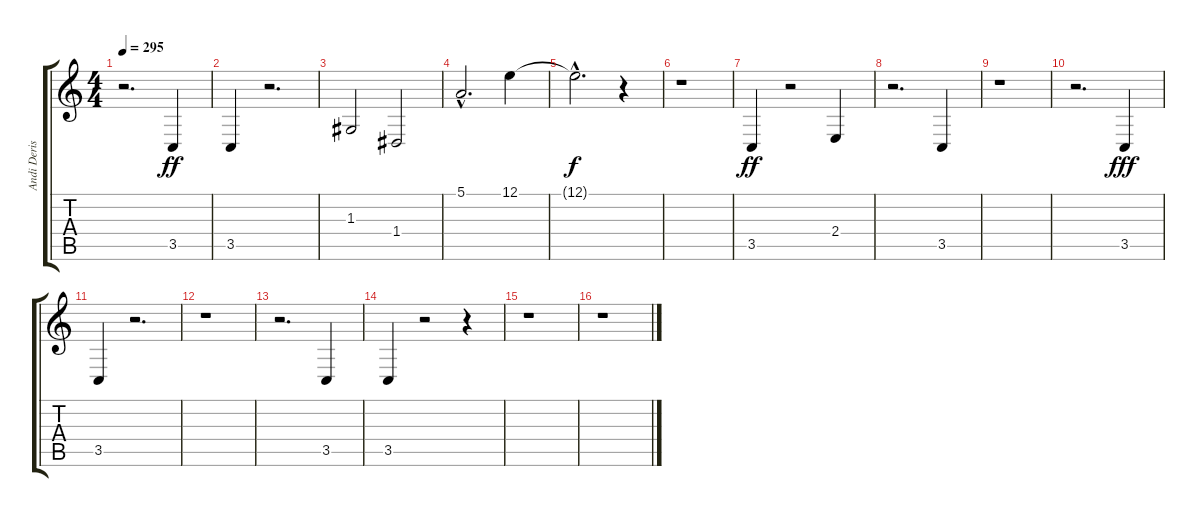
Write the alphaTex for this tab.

\track ("Andi Deris" "Andi Deris") {instrument lead6voice}
\staff {score tabs}
\tuning (E4 B3 G3 D3 A2 E2) {hide}
\ts (4 4)
\tempo 295
\clef g2
\ks c
r.2{d dy ff} 3.5.4{volume 16 instrument taikodrum} |
3.5.4 r.2{d} |
1.3.2{volume 16 instrument taikodrum} 1.4.2 |
5.1{hac}.2{d volume 16 balance 8 instrument helicopter} 12.1.4 |
12.1{hac t}.2{d dy f} r.4 |
r.1 |
3.5.4{dy ff instrument taikodrum} r.2 2.4.4 |
r.2{d} 3.5.4{volume 16 instrument taikodrum} |
r.1 |
r.2{d} 3.5.4{dy fff volume 16 instrument taikodrum} |
3.5.4{volume 16 instrument taikodrum} r.2{d} |
r.1 |
r.2{d} 3.5.4{volume 16 instrument taikodrum} |
3.5.4{volume 16 instrument taikodrum} r.2 r.4 |
r.1 |
r.1
